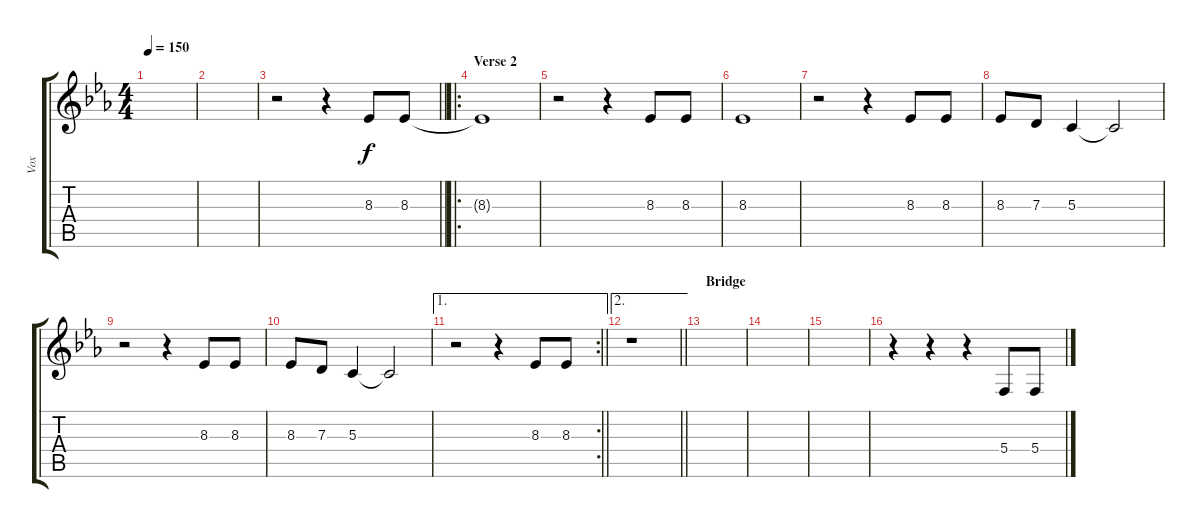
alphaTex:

\track ("Vox" "Vox") {instrument clarinet}
\staff {score tabs}
\tuning (E4 C4 G3 C3 G2 C2) {hide}
\ts (4 4)
\tempo 150
\clef g2
\ks cminor
|
|
\barLineRight lightlight
r.2 r.4 8.3.8 8.3.8 |
\ro
\section ("" "Verse 2")
8.3{t}.1 |
r.2 r.4 8.3.8 8.3.8 |
8.3.1 |
r.2 r.4 8.3.8 8.3.8 |
8.3.8 7.3.8 5.3.4 5.3{t}.2 |
r.2 r.4 8.3.8 8.3.8 |
8.3.8 7.3.8 5.3.4 5.3{t}.2 |
\ae 1
\rc 2
\barLineRight lightlight
r.2 r.4 8.3.8 8.3.8 |
\ae 2
\barLineRight lightlight
r.1 |
\section ("" "Bridge")
|
|
|
r.4 r.4 r.4 5.4.8 5.4.8
